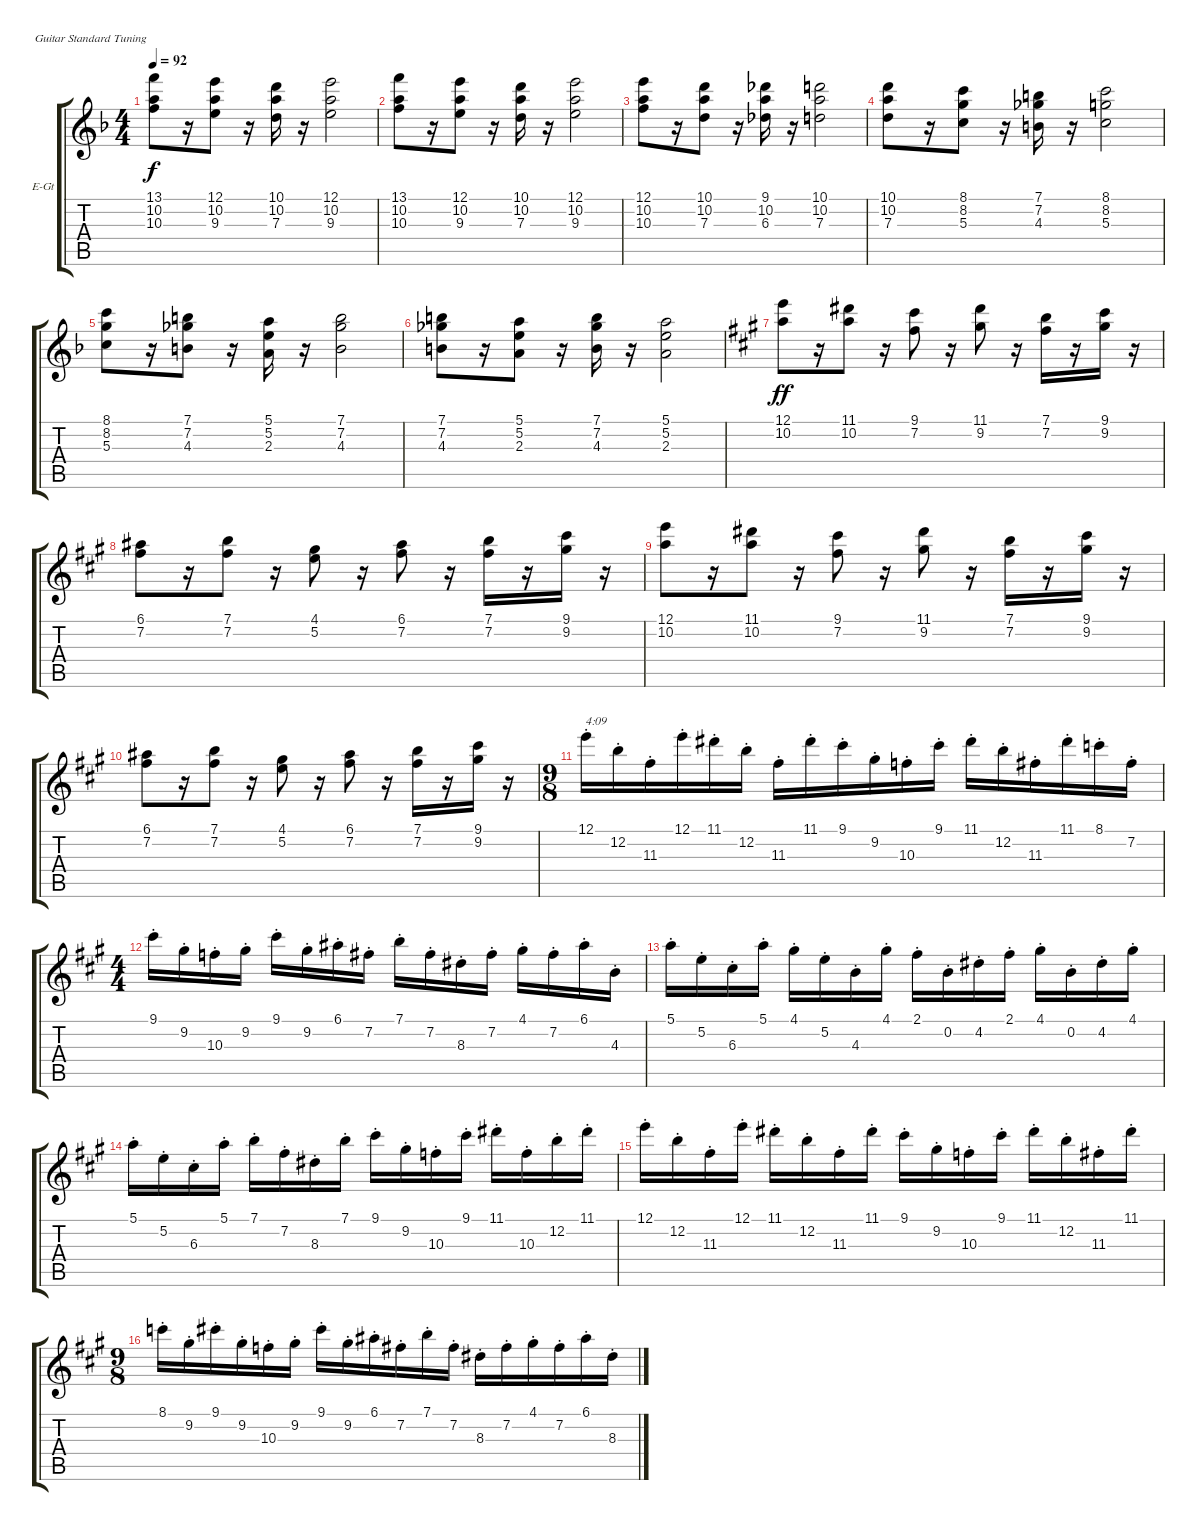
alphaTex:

\defaultSystemsLayout 4
\bracketExtendMode groupsimilarinstruments
\firstSystemTrackNameOrientation horizontal
\otherSystemsTrackNameOrientation horizontal
\track ("Organ (Banks)" "E-Gt") {instrument electricguitarclean}
\staff {score tabs}
\tuning (E4 B3 G3 D3 A2 E2)
\ts (4 4)
\tempo 92
\clef g2
\ks dminor
(13.1 10.2 10.3).8{dy f} r.16 (12.1 10.2 9.3).8 r.16 (10.1 10.2 7.3).16 r.16 (12.1 10.2 9.3).2 |
(13.1 10.2 10.3).8 r.16 (12.1 10.2 9.3).8 r.16 (10.1 10.2 7.3).16 r.16 (12.1 10.2 9.3).2 |
(12.1 10.2 10.3).8 r.16 (10.1 10.2 7.3).8 r.16 (9.1 10.2 6.3).16 r.16 (10.1 10.2 7.3).2 |
(10.1 10.2 7.3).8 r.16 (8.1 8.2 5.3).8 r.16 (7.1 7.2 4.3).16 r.16 (8.1 8.2 5.3).2 |
(8.1 8.2 5.3).8 r.16 (7.1 7.2 4.3).8 r.16 (5.1 5.2 2.3).16 r.16 (7.1 7.2 4.3).2 |
(7.1 7.2 4.3).8 r.16 (5.1 5.2 2.3).8 r.16 (7.1 7.2 4.3).16 r.16 (5.1 5.2 2.3).2 |
\ks f#minor
(12.1 10.2).8{dy ff} r.16 (11.1 10.2).8 r.16 (9.1 7.2).8 r.16 (11.1 9.2).8 r.16 (7.1 7.2).16 r.16 (9.1 9.2).16 r.16 |
(6.1 7.2).8 r.16 (7.1 7.2).8 r.16 (4.1 5.2).8 r.16 (6.1 7.2).8 r.16 (7.1 7.2).16 r.16 (9.1 9.2).16 r.16 |
(12.1 10.2).8 r.16 (11.1 10.2).8 r.16 (9.1 7.2).8 r.16 (11.1 9.2).8 r.16 (7.1 7.2).16 r.16 (9.1 9.2).16 r.16 |
(6.1 7.2).8 r.16 (7.1 7.2).8 r.16 (4.1 5.2).8 r.16 (6.1 7.2).8 r.16 (7.1 7.2).16 r.16 (9.1 9.2).16 r.16 |
\ts (9 8)
12.1{st}.16{txt "4:09"} 12.2{st}.16 11.3{st}.16 12.1{st}.16 11.1{st}.16 12.2{st}.16 11.3{st}.16 11.1{st}.16 9.1{st}.16 9.2{st}.16 10.3{st}.16 9.1{st}.16 11.1{st}.16 12.2{st}.16 11.3{st}.16 11.1{st}.16 8.1{st}.16 7.2{st}.16 |
\ts (4 4)
9.1{st}.16 9.2{st}.16 10.3{st}.16 9.2{st}.16 9.1{st}.16 9.2{st}.16 6.1{st}.16 7.2{st}.16 7.1{st}.16 7.2{st}.16 8.3{st}.16 7.2{st}.16 4.1{st}.16 7.2{st}.16 6.1{st}.16 4.3{st}.16 |
5.1{st}.16 5.2{st}.16 6.3{st}.16 5.1{st}.16 4.1{st}.16 5.2{st}.16 4.3{st}.16 4.1{st}.16 2.1{st}.16 0.2{st}.16 4.2{st}.16 2.1{st}.16 4.1{st}.16 0.2{st}.16 4.2{st}.16 4.1{st}.16 |
5.1{st}.16 5.2{st}.16 6.3{st}.16 5.1{st}.16 7.1{st}.16 7.2{st}.16 8.3{st}.16 7.1{st}.16 9.1{st}.16 9.2{st}.16 10.3{st}.16 9.1{st}.16 11.1{st}.16 10.3{st}.16 12.2{st}.16 11.1{st}.16 |
12.1{st}.16 12.2{st}.16 11.3{st}.16 12.1{st}.16 11.1{st}.16 12.2{st}.16 11.3{st}.16 11.1{st}.16 9.1{st}.16 9.2{st}.16 10.3{st}.16 9.1{st}.16 11.1{st}.16 12.2{st}.16 11.3{st}.16 11.1{st}.16 |
\ts (9 8)
8.1{st}.16 9.2{st}.16 9.1{st}.16 9.2{st}.16 10.3{st}.16 9.2{st}.16 9.1{st}.16 9.2{st}.16 6.1{st}.16 7.2{st}.16 7.1{st}.16 7.2{st}.16 8.3{st}.16 7.2{st}.16 4.1{st}.16 7.2{st}.16 6.1{st}.16 8.3{st}.16
